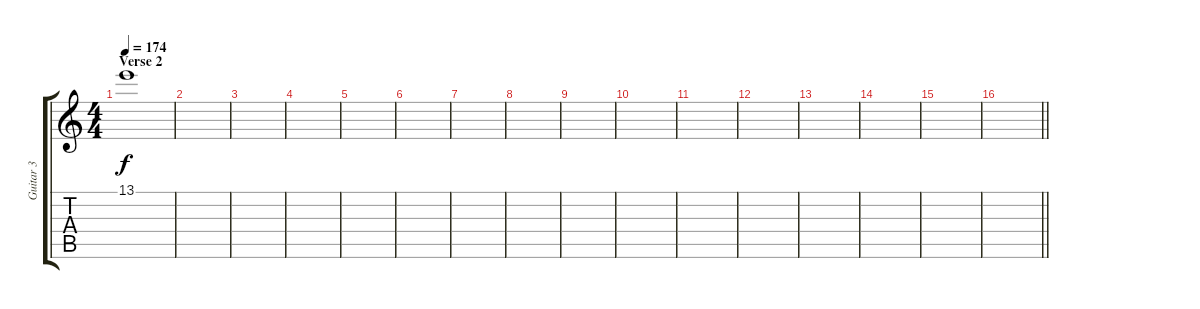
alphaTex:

\track ("Guitar 3" "Guitar 3") {instrument distortionguitar}
\staff {score tabs}
\tuning (Eb4 Bb3 Gb3 Db3 Ab2 Db2) {hide}
\ts (4 4)
\section ("" "Verse 2")
\tempo 174
\clef g2
\ks c
13.1{t}.1{dy f volume 0} |
|
|
|
|
|
|
|
|
|
|
|
|
|
|
\barLineRight lightlight
